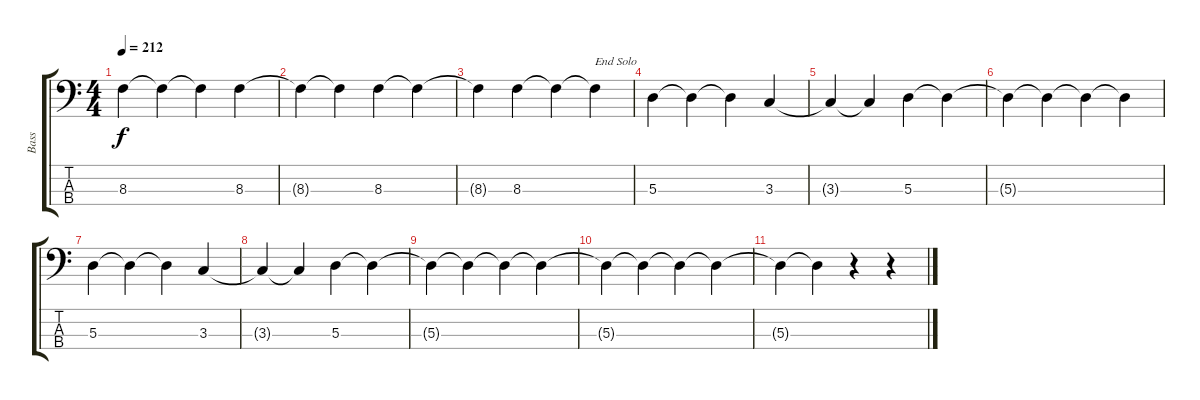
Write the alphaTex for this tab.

\track ("Bass" "Bass") {instrument acousticguitarnylon}
\staff {score tabs}
\tuning (G2 D2 A1 E1) {hide}
\ts (4 4)
\tempo 212
\clef f4
\ks c
8.3.4{dy f} 8.3{t}.4 8.3{t}.4 8.3.4 |
8.3{t}.4 8.3{t}.4 8.3.4 8.3{t}.4 |
8.3{t}.4 8.3.4 8.3{t}.4 8.3{t}.4{txt "End Solo"} |
5.3.4 5.3{t}.4 5.3{t}.4 3.3.4 |
3.3{t}.4 3.3{t}.4 5.3.4 5.3{t}.4 |
5.3{t}.4 5.3{t}.4 5.3{t}.4 5.3{t}.4 |
5.3.4 5.3{t}.4 5.3{t}.4 3.3.4 |
3.3{t}.4 3.3{t}.4 5.3.4 5.3{t}.4 |
5.3{t}.4 5.3{t}.4 5.3{t}.4 5.3{t}.4 |
5.3{t}.4 5.3{t}.4 5.3{t}.4 5.3{t}.4 |
5.3{t}.4 5.3{t}.4 r.4 r.4
